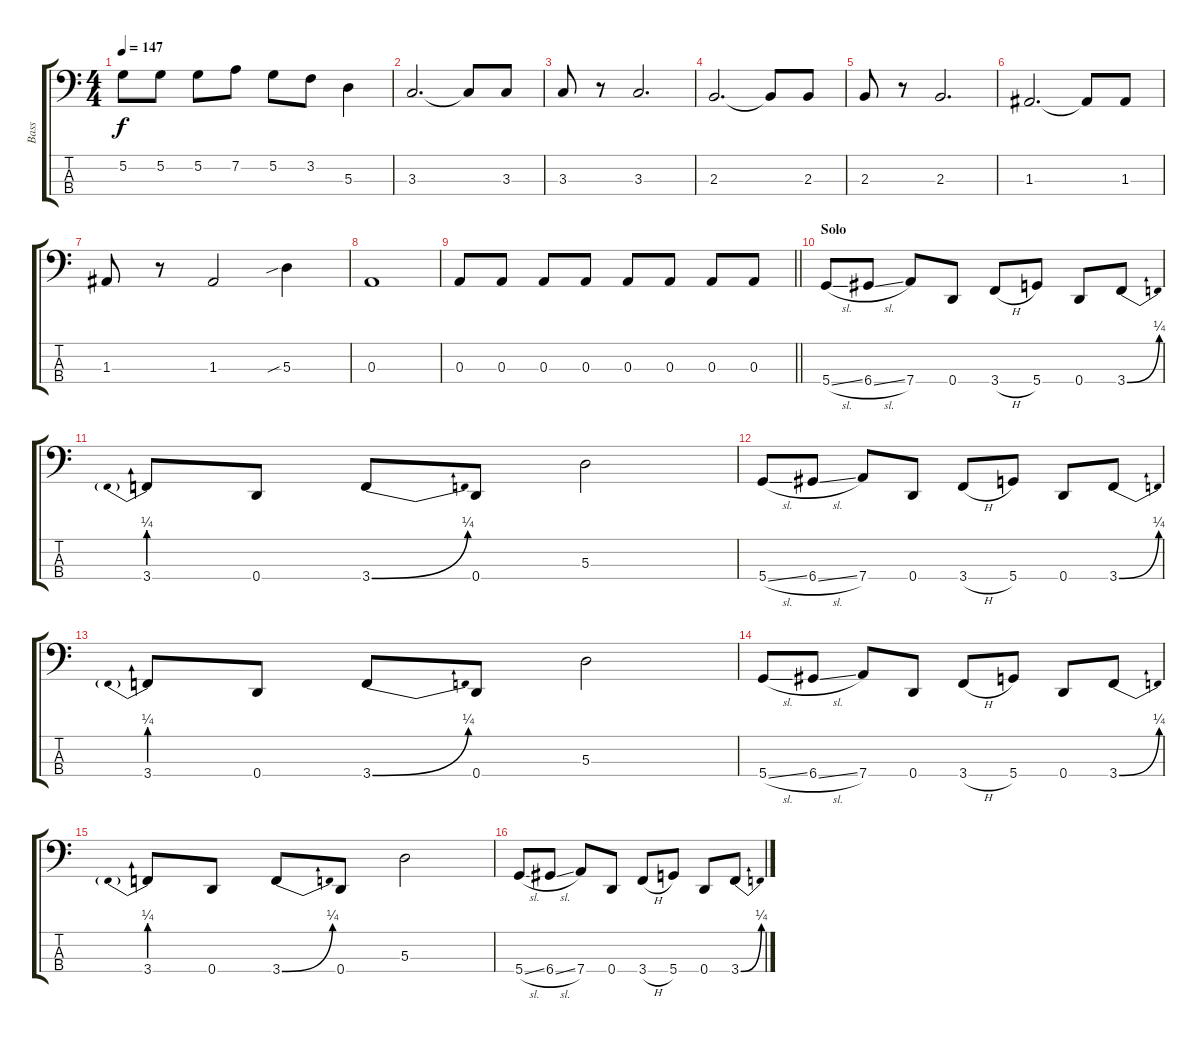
\track ("Bass" "Bass") {instrument electricbassfinger}
\staff {score tabs}
\tuning (G2 D2 A1 D1) {hide}
\ts (4 4)
\tempo 147
\clef f4
\ks c
5.2.8{dy f} 5.2.8 5.2.8 7.2.8 5.2.8 3.2.8 5.3.4 |
3.3.2{d} 3.3{t}.8 3.3.8 |
3.3.8 r.8 3.3.2{d} |
2.3.2{d} 2.3{t}.8 2.3.8 |
2.3.8 r.8 2.3.2{d} |
1.3.2{d} 1.3{t}.8 1.3.8 |
1.3.8 r.8 1.3.2 5.3{sib}.4 |
0.3.1 |
\barLineRight lightlight
0.3.8 0.3.8 0.3.8 0.3.8 0.3.8 0.3.8 0.3.8 0.3.8 |
\section ("" "Solo")
5.4{sl}.8 6.4{sl}.8 7.4.8 0.4.8 3.4{h}.8 5.4.8 0.4.8 3.4{be (bend 0 0 60 1)}.8 |
3.4{be (prebend 0 1 60 1)}.8 0.4.8 3.4{be (bend 0 0 60 1)}.8 0.4.8 5.3.2 |
5.4{sl}.8 6.4{sl}.8 7.4.8 0.4.8 3.4{h}.8 5.4.8 0.4.8 3.4{be (bend 0 0 60 1)}.8 |
3.4{be (prebend 0 1 60 1)}.8 0.4.8 3.4{be (bend 0 0 60 1)}.8 0.4.8 5.3.2 |
5.4{sl}.8 6.4{sl}.8 7.4.8 0.4.8 3.4{h}.8 5.4.8 0.4.8 3.4{be (bend 0 0 60 1)}.8 |
3.4{be (prebend 0 1 60 1)}.8 0.4.8 3.4{be (bend 0 0 60 1)}.8 0.4.8 5.3.2 |
5.4{sl}.8 6.4{sl}.8 7.4.8 0.4.8 3.4{h}.8 5.4.8 0.4.8 3.4{be (bend 0 0 60 1)}.8
